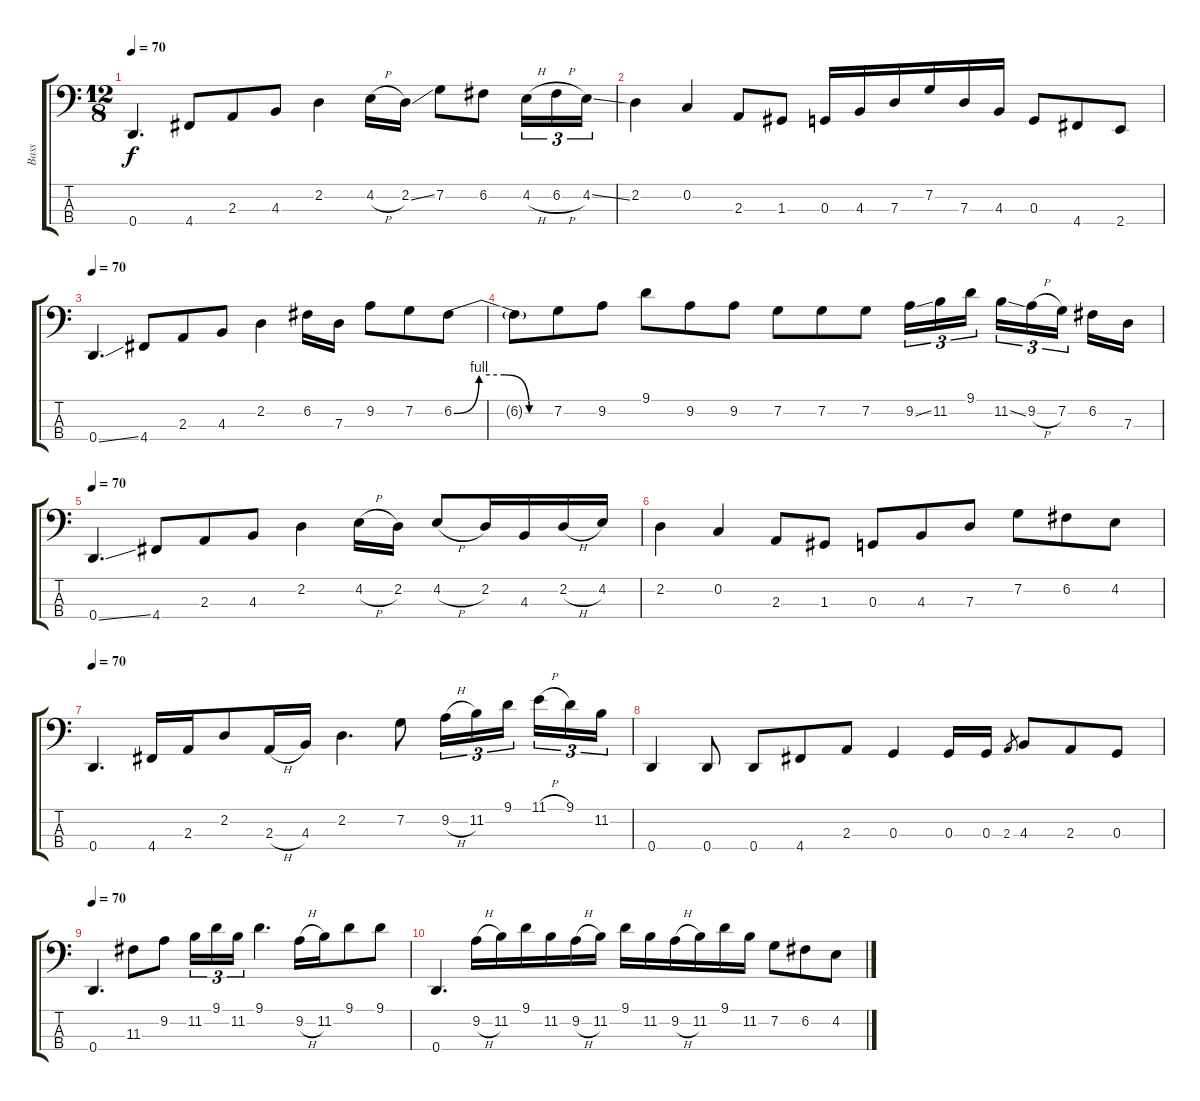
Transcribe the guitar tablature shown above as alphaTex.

\track ("Bass" "Bass") {instrument electricbassfinger}
\staff {score tabs}
\tuning (F2 C2 G1 D1) {hide}
\ts (12 8)
\tempo 70
\clef f4
\ks c
0.4.4{d dy f} 4.4.8 2.3.8 4.3.8 2.2.4 4.2{h}.16 2.2{ss}.16 7.2.8 6.2.8 4.2{h}.16{tu (3 2)} 6.2{h}.16{tu (3 2)} 4.2{ss}.16{tu (3 2)} |
2.2.4 0.2.4 2.3.8 1.3.8 0.3.16 4.3.16 7.3.16 7.2.16 7.3.16 4.3.16 0.3.8 4.4.8 2.4.8 |
\tempo 70
0.4{ss}.4{d} 4.4.8 2.3.8 4.3.8 2.2.4 6.2.16 7.3.16 9.2.8 7.2.8 6.2{be (custom 0 0 15 4 30 4 45 0 60 0)}.8 |
6.2{t}.8 7.2.8 9.2.8 9.1.8 9.2.8 9.2.8 7.2.8 7.2.8 7.2.8 9.2{ss}.16{tu (3 2)} 11.2.16{tu (3 2)} 9.1.16{tu (3 2)} 11.2{ss}.16{tu (3 2)} 9.2{h}.16{tu (3 2)} 7.2.16{tu (3 2)} 6.2.16 7.3.16 |
\tempo 70
0.4{ss}.4{d} 4.4.8 2.3.8 4.3.8 2.2.4 4.2{h}.16 2.2.16 4.2{h}.8 2.2.16 4.3.16 2.2{h}.16 4.2.16 |
2.2.4 0.2.4 2.3.8 1.3.8 0.3.8 4.3.8 7.3.8 7.2.8 6.2.8 4.2.8 |
\tempo 70
0.4.4{d} 4.4.16 2.3.16 2.2.8 2.3{h}.16 4.3.16 2.2.4{d} 7.2.8 9.2{h}.16{tu (3 2)} 11.2.16{tu (3 2)} 9.1.16{tu (3 2)} 11.1{h}.16{tu (3 2)} 9.1.16{tu (3 2)} 11.2.16{tu (3 2)} |
0.4.4 0.4.8 0.4.8 4.4.8 2.3.8 0.3.4 0.3.16 0.3.16 2.3.8{gr} 4.3.8 2.3.8 0.3.8 |
\tempo 70
0.4.4{d} 11.3.8 9.2.8 11.2.16{tu (3 2)} 9.1.16{tu (3 2)} 11.2.16{tu (3 2)} 9.1.4{d} 9.2{h}.16 11.2.16 9.1.8 9.1.8 |
0.4.4{d} 9.2{h}.16 11.2.16 9.1.16 11.2.16 9.2{h}.16 11.2.16 9.1.16 11.2.16 9.2{h}.16 11.2.16 9.1.16 11.2.16 7.2.8 6.2.8 4.2.8
